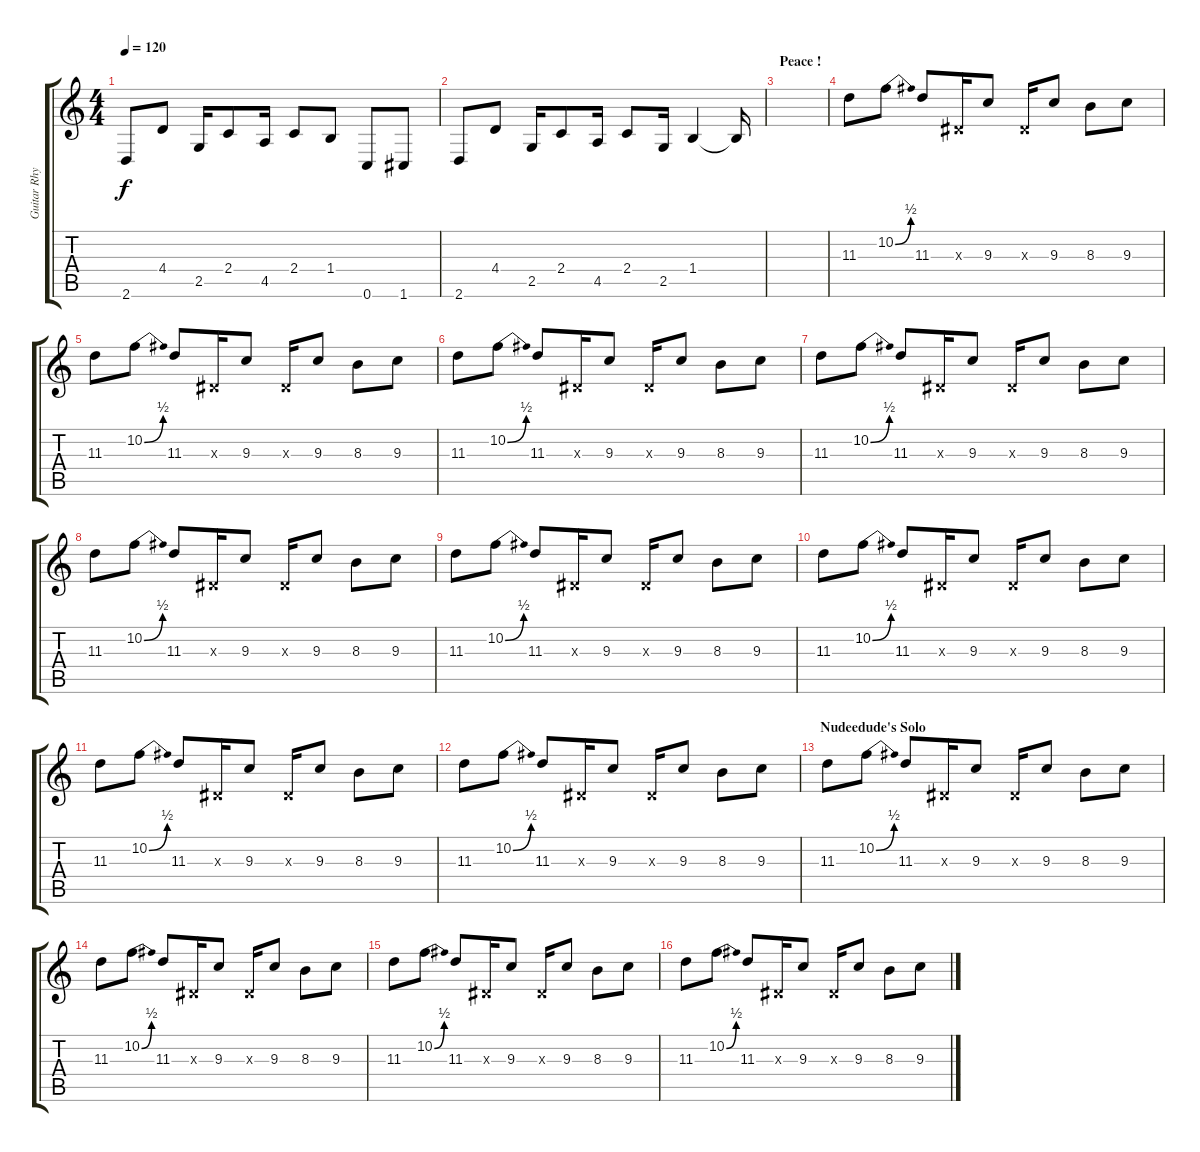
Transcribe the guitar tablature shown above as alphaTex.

\track ("Guitar Rhythm" "Guitar Rhy") {instrument overdrivenguitar}
\staff {score tabs}
\tuning (C4 G3 Eb3 Bb2 F2 C2) {hide}
\ts (4 4)
\tempo 120
\clef g2
\ks c
2.6.8{dy f volume 9 balance 16} 4.4.8 2.5.16 2.4.8 4.5.16 2.4.8 1.4.8 0.6.8 1.6.8 |
2.6.8{volume 9 balance 16} 4.4.8 2.5.16 2.4.8 4.5.16 2.4.8 2.5.16 1.4.4 1.4{t}.16 |
\section ("" "Peace !")
|
11.3.8{volume 9 balance 8} 10.2{be (bend 0 0 60 2)}.8 11.3.8 0.3{x}.16 9.3.8 0.3{x}.16 9.3.8 8.3.8 9.3.8 |
11.3.8 10.2{be (bend 0 0 60 2)}.8 11.3.8 0.3{x}.16 9.3.8 0.3{x}.16 9.3.8 8.3.8 9.3.8 |
11.3.8 10.2{be (bend 0 0 60 2)}.8 11.3.8 0.3{x}.16 9.3.8 0.3{x}.16 9.3.8 8.3.8 9.3.8 |
11.3.8 10.2{be (bend 0 0 60 2)}.8 11.3.8 0.3{x}.16 9.3.8 0.3{x}.16 9.3.8 8.3.8 9.3.8 |
11.3.8 10.2{be (bend 0 0 60 2)}.8 11.3.8 0.3{x}.16 9.3.8 0.3{x}.16 9.3.8 8.3.8 9.3.8 |
11.3.8 10.2{be (bend 0 0 60 2)}.8 11.3.8 0.3{x}.16 9.3.8 0.3{x}.16 9.3.8 8.3.8 9.3.8 |
11.3.8 10.2{be (bend 0 0 60 2)}.8 11.3.8 0.3{x}.16 9.3.8 0.3{x}.16 9.3.8 8.3.8 9.3.8 |
11.3.8 10.2{be (bend 0 0 60 2)}.8 11.3.8 0.3{x}.16 9.3.8 0.3{x}.16 9.3.8 8.3.8 9.3.8 |
11.3.8 10.2{be (bend 0 0 60 2)}.8 11.3.8 0.3{x}.16 9.3.8 0.3{x}.16 9.3.8 8.3.8 9.3.8 |
\section ("" "Nudeedude's Solo")
11.3.8{volume 9 balance 8} 10.2{be (bend 0 0 60 2)}.8 11.3.8 0.3{x}.16 9.3.8 0.3{x}.16 9.3.8 8.3.8 9.3.8 |
11.3.8 10.2{be (bend 0 0 60 2)}.8 11.3.8 0.3{x}.16 9.3.8 0.3{x}.16 9.3.8 8.3.8 9.3.8 |
11.3.8 10.2{be (bend 0 0 60 2)}.8 11.3.8 0.3{x}.16 9.3.8 0.3{x}.16 9.3.8 8.3.8 9.3.8 |
11.3.8 10.2{be (bend 0 0 60 2)}.8 11.3.8 0.3{x}.16 9.3.8 0.3{x}.16 9.3.8 8.3.8 9.3.8
